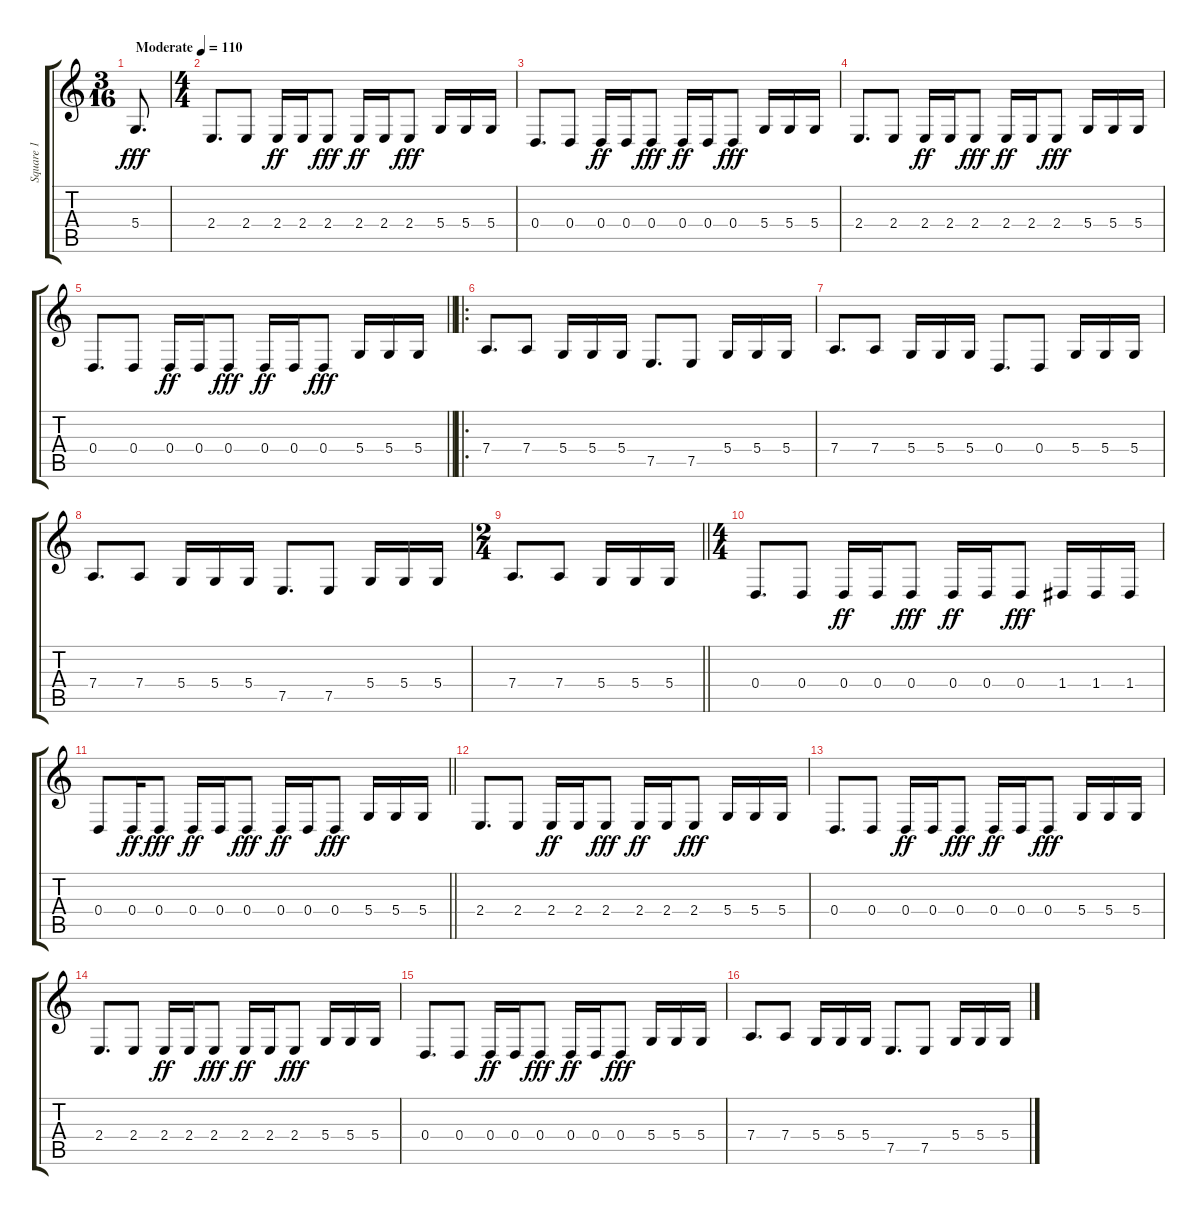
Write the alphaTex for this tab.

\track ("Square 1" "Square 1") {instrument lead1square}
\staff {score tabs}
\tuning (E4 B3 G3 D3 A2 E2) {hide}
\ts (3 16)
\tempo (110 "Moderate")
\clef g2
\ks c
5.4.8{d dy fff instrument lead1square} |
\ts (4 4)
2.4.8{d} 2.4.8 2.4.16{dy ff} 2.4.16 2.4.8{dy fff} 2.4.16{dy ff} 2.4.16 2.4.8{dy fff} 5.4.16 5.4.16 5.4.16 |
0.4.8{d} 0.4.8 0.4.16{dy ff} 0.4.16 0.4.8{dy fff} 0.4.16{dy ff} 0.4.16 0.4.8{dy fff} 5.4.16 5.4.16 5.4.16 |
2.4.8{d} 2.4.8 2.4.16{dy ff} 2.4.16 2.4.8{dy fff} 2.4.16{dy ff} 2.4.16 2.4.8{dy fff} 5.4.16 5.4.16 5.4.16 |
\barLineRight lightlight
0.4.8{d} 0.4.8 0.4.16{dy ff} 0.4.16 0.4.8{dy fff} 0.4.16{dy ff} 0.4.16 0.4.8{dy fff} 5.4.16 5.4.16 5.4.16 |
\ro
7.4.8{d} 7.4.8 5.4.16 5.4.16 5.4.16 7.5.8{d} 7.5.8 5.4.16 5.4.16 5.4.16 |
7.4.8{d} 7.4.8 5.4.16 5.4.16 5.4.16 0.4.8{d} 0.4.8 5.4.16 5.4.16 5.4.16 |
7.4.8{d} 7.4.8 5.4.16 5.4.16 5.4.16 7.5.8{d} 7.5.8 5.4.16 5.4.16 5.4.16 |
\ts (2 4)
\barLineRight lightlight
7.4.8{d} 7.4.8 5.4.16 5.4.16 5.4.16 |
\ts (4 4)
\section ("" "")
0.4.8{d} 0.4.8 0.4.16{dy ff} 0.4.16 0.4.8{dy fff} 0.4.16{dy ff} 0.4.16 0.4.8{dy fff} 1.4.16 1.4.16 1.4.16 |
\barLineRight lightlight
0.4.8 0.4.16{dy ff} 0.4.8{dy fff} 0.4.16{dy ff} 0.4.16 0.4.8{dy fff} 0.4.16{dy ff} 0.4.16 0.4.8{dy fff} 5.4.16 5.4.16 5.4.16 |
\section ("" "")
2.4.8{d} 2.4.8 2.4.16{dy ff} 2.4.16 2.4.8{dy fff} 2.4.16{dy ff} 2.4.16 2.4.8{dy fff} 5.4.16 5.4.16 5.4.16 |
0.4.8{d} 0.4.8 0.4.16{dy ff} 0.4.16 0.4.8{dy fff} 0.4.16{dy ff} 0.4.16 0.4.8{dy fff} 5.4.16 5.4.16 5.4.16 |
2.4.8{d} 2.4.8 2.4.16{dy ff} 2.4.16 2.4.8{dy fff} 2.4.16{dy ff} 2.4.16 2.4.8{dy fff} 5.4.16 5.4.16 5.4.16 |
0.4.8{d} 0.4.8 0.4.16{dy ff} 0.4.16 0.4.8{dy fff} 0.4.16{dy ff} 0.4.16 0.4.8{dy fff} 5.4.16 5.4.16 5.4.16 |
7.4.8{d} 7.4.8 5.4.16 5.4.16 5.4.16 7.5.8{d} 7.5.8 5.4.16 5.4.16 5.4.16
